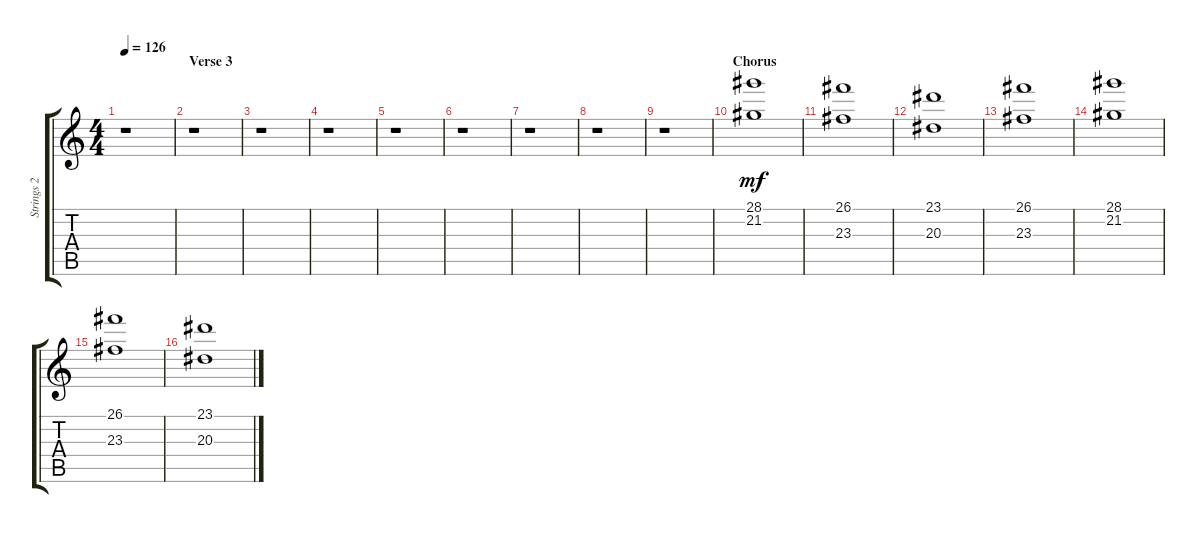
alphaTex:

\track ("Strings 2" "Strings 2") {instrument stringensemble2}
\staff {score tabs}
\tuning (E4 B3 G3 D3 A2 E2) {hide}
\ts (4 4)
\tempo 126
\clef g2
\ks c
r.1{dy mf} |
\section ("" "Verse 3")
r.1 |
r.1 |
r.1 |
r.1 |
r.1 |
r.1 |
r.1 |
r.1 |
\section ("" "Chorus")
(28.1 21.2).1 |
(26.1 23.3).1 |
(23.1 20.3).1 |
(26.1 23.3).1 |
(28.1 21.2).1 |
(26.1 23.3).1 |
(23.1 20.3).1
